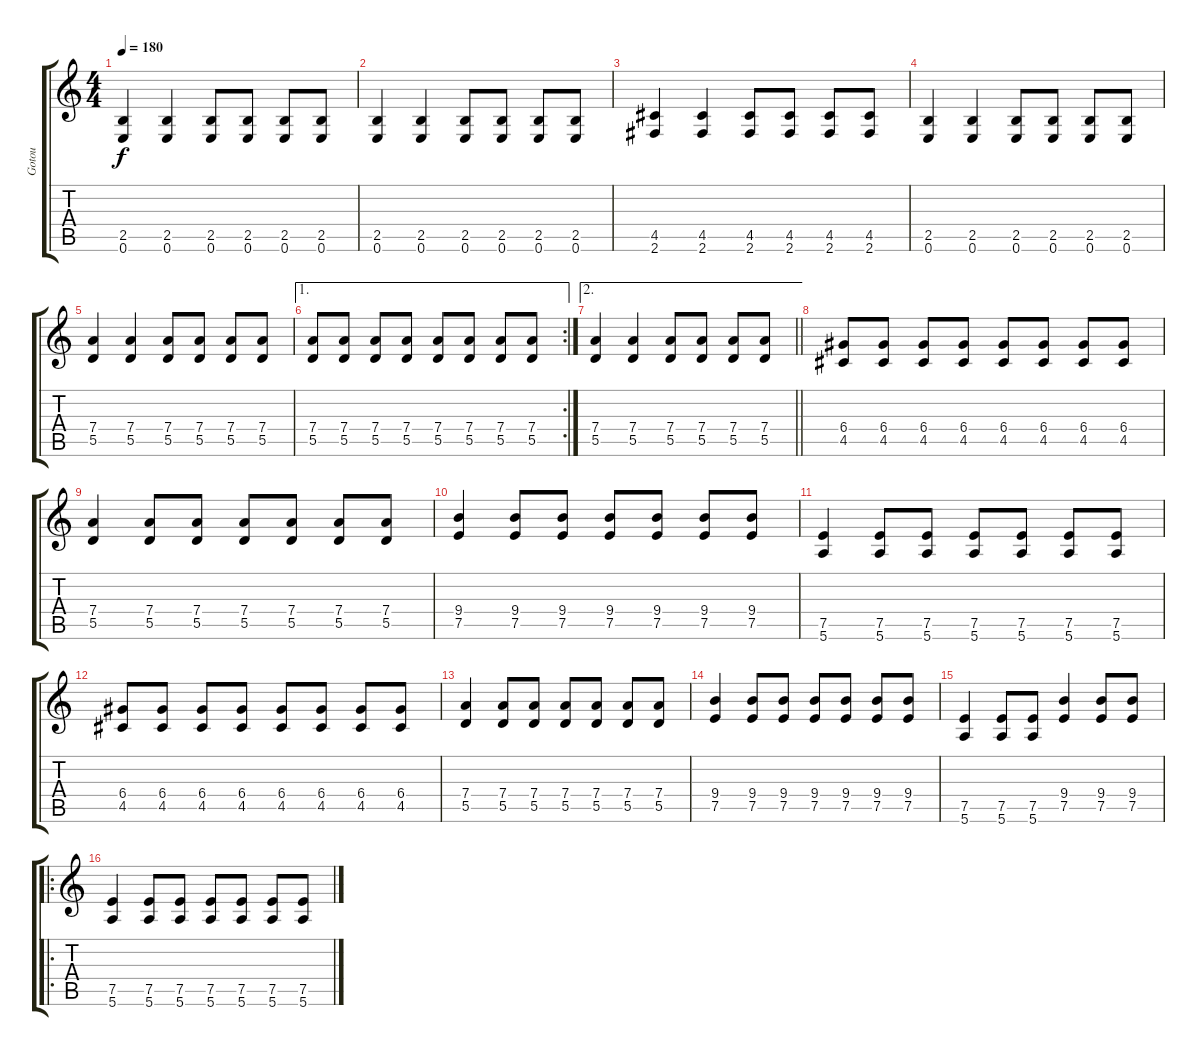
\track ("Gotou" "Gotou") {instrument distortionguitar}
\staff {score tabs}
\tuning (E4 B3 G3 D3 A2 E2) {hide}
\ts (4 4)
\tempo 180
\clef g2
\ks c
(2.5 0.6).4{dy f} (2.5 0.6).4 (2.5 0.6).8 (2.5 0.6).8 (2.5 0.6).8 (2.5 0.6).8 |
(2.5 0.6).4 (2.5 0.6).4 (2.5 0.6).8 (2.5 0.6).8 (2.5 0.6).8 (2.5 0.6).8 |
(4.5 2.6).4 (4.5 2.6).4 (4.5 2.6).8 (4.5 2.6).8 (4.5 2.6).8 (4.5 2.6).8 |
(2.5 0.6).4 (2.5 0.6).4 (2.5 0.6).8 (2.5 0.6).8 (2.5 0.6).8 (2.5 0.6).8 |
(7.4 5.5).4 (7.4 5.5).4 (7.4 5.5).8 (7.4 5.5).8 (7.4 5.5).8 (7.4 5.5).8 |
\ae 1
\rc 2
(7.4 5.5).8 (7.4 5.5).8 (7.4 5.5).8 (7.4 5.5).8 (7.4 5.5).8 (7.4 5.5).8 (7.4 5.5).8 (7.4 5.5).8 |
\ae 2
\barLineRight lightlight
(7.4 5.5).4 (7.4 5.5).4 (7.4 5.5).8 (7.4 5.5).8 (7.4 5.5).8 (7.4 5.5).8 |
(6.4 4.5).8 (6.4 4.5).8 (6.4 4.5).8 (6.4 4.5).8 (6.4 4.5).8 (6.4 4.5).8 (6.4 4.5).8 (6.4 4.5).8 |
(7.4 5.5).4 (7.4 5.5).8 (7.4 5.5).8 (7.4 5.5).8 (7.4 5.5).8 (7.4 5.5).8 (7.4 5.5).8 |
(9.4 7.5).4 (9.4 7.5).8 (9.4 7.5).8 (9.4 7.5).8 (9.4 7.5).8 (9.4 7.5).8 (9.4 7.5).8 |
(7.5 5.6).4 (7.5 5.6).8 (7.5 5.6).8 (7.5 5.6).8 (7.5 5.6).8 (7.5 5.6).8 (7.5 5.6).8 |
(6.4 4.5).8 (6.4 4.5).8 (6.4 4.5).8 (6.4 4.5).8 (6.4 4.5).8 (6.4 4.5).8 (6.4 4.5).8 (6.4 4.5).8 |
(7.4 5.5).4 (7.4 5.5).8 (7.4 5.5).8 (7.4 5.5).8 (7.4 5.5).8 (7.4 5.5).8 (7.4 5.5).8 |
(9.4 7.5).4 (9.4 7.5).8 (9.4 7.5).8 (9.4 7.5).8 (9.4 7.5).8 (9.4 7.5).8 (9.4 7.5).8 |
(7.5 5.6).4 (7.5 5.6).8 (7.5 5.6).8 (9.4 7.5).4 (9.4 7.5).8 (9.4 7.5).8 |
\ro
(7.5 5.6).4 (7.5 5.6).8 (7.5 5.6).8 (7.5 5.6).8 (7.5 5.6).8 (7.5 5.6).8 (7.5 5.6).8
